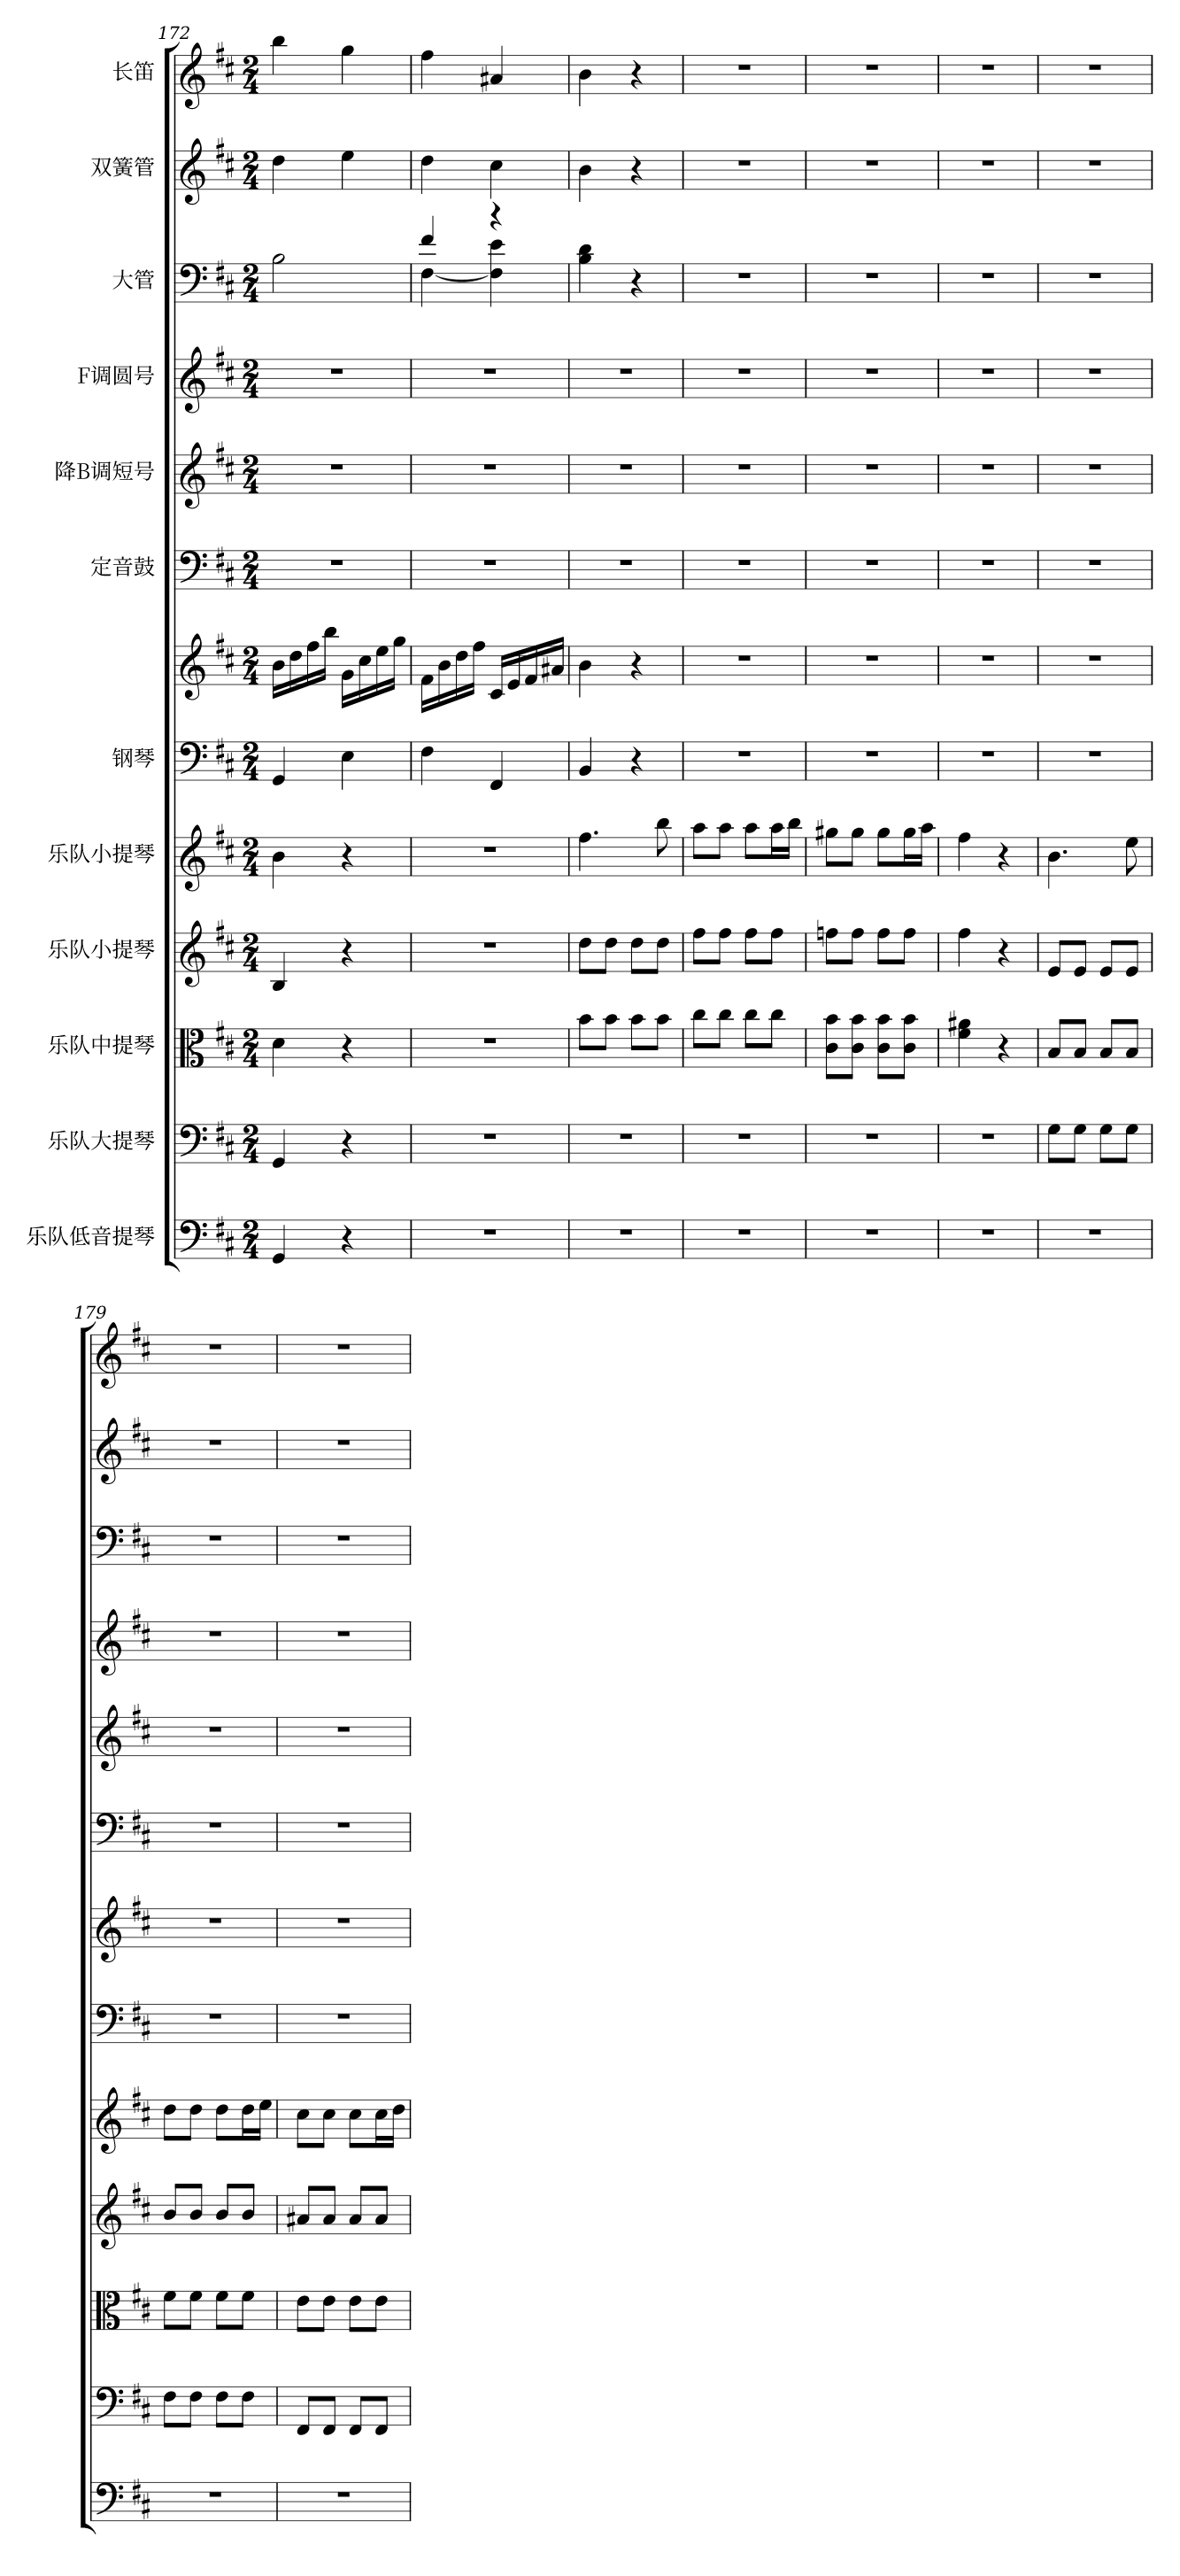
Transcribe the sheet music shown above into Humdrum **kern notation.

**kern	**kern	**kern	**kern	**kern	**kern	**kern	**kern	**kern	**kern	**kern	**kern	**kern
*part12	*part11	*part10	*part9	*part8	*part7	*part7	*part6	*part5	*part4	*part3	*part2	*part1
*staff13	*staff12	*staff11	*staff10	*staff9	*staff8	*staff7	*staff6	*staff5	*staff4	*staff3	*staff2	*staff1
*I"乐队低音提琴	*I"乐队大提琴	*I"乐队中提琴	*I"乐队小提琴	*I"乐队小提琴	*I"钢琴	*	*I"定音鼓	*I"降B调短号	*I"F调圆号	*I"大管	*I"双簧管	*I"长笛
*clefF4	*clefF4	*clefC3	*clefG2	*clefG2	*clefF4	*clefG2	*clefF4	*clefG2	*clefG2	*clefF4	*clefG2	*clefG2
*ITrd7c12	*	*	*	*	*	*	*	*ITrd1c2	*ITrd4c7	*	*	*
*k[f#c#]	*k[f#c#]	*k[f#c#]	*k[f#c#]	*k[f#c#]	*k[f#c#]	*k[f#c#]	*k[f#c#]	*k[]	*k[f#]	*k[f#c#]	*k[f#c#]	*k[f#c#]
*M2/4	*M2/4	*M2/4	*M2/4	*M2/4	*M2/4	*M2/4	*M2/4	*M2/4	*M2/4	*M2/4	*M2/4	*M2/4
=172	=172	=172	=172	=172	=172	=172	=172	=172	=172	=172	=172	=172
4GGG/	4GG/	4d\	4B/	4b\	4GG/	16b\LL	2r	2r	2r	2B\	4dd\	4bb\
.	.	.	.	.	.	16dd\	.	.	.	.	.	.
.	.	.	.	.	.	16ff#\	.	.	.	.	.	.
.	.	.	.	.	.	16bb\JJ	.	.	.	.	.	.
4r	4r	4r	4r	4r	4E\	16g\LL	.	.	.	.	4ee\	4gg\
.	.	.	.	.	.	16cc#\	.	.	.	.	.	.
.	.	.	.	.	.	16ee\	.	.	.	.	.	.
.	.	.	.	.	.	16gg\JJ	.	.	.	.	.	.
!!LO:PB:g=z
=173	=173	=173	=173	=173	=173	=173	=173	=173	=173	=173	=173	=173
*	*	*	*	*	*	*	*	*	*	*^	*	*
2r	2r	2r	2r	2r	4F#\	16f#\LL	2r	2r	2r	4f#/	[4F#\	4dd\	4ff#\
.	.	.	.	.	.	16b\	.	.	.	.	.	.	.
.	.	.	.	.	.	16dd\	.	.	.	.	.	.	.
.	.	.	.	.	.	16ff#\JJ	.	.	.	.	.	.	.
.	.	.	.	.	4FF#/	16c#/LL	.	.	.	4r	4F#\] 4e\	4cc#\	4a#X/
.	.	.	.	.	.	16e/	.	.	.	.	.	.	.
.	.	.	.	.	.	16f#/	.	.	.	.	.	.	.
.	.	.	.	.	.	16a#X/JJ	.	.	.	.	.	.	.
*	*	*	*	*	*	*	*	*	*	*v	*v	*	*
=174	=174	=174	=174	=174	=174	=174	=174	=174	=174	=174	=174	=174
2r	2r	8b\L	8dd\L	4.ff#\	4BB/	4b\	2r	2r	2r	4B\ 4d\	4b\	4b\
.	.	8b\J	8dd\J	.	.	.	.	.	.	.	.	.
.	.	8b\L	8dd\L	.	4r	4r	.	.	.	4r	4r	4r
.	.	8b\J	8dd\J	8bb\	.	.	.	.	.	.	.	.
=175	=175	=175	=175	=175	=175	=175	=175	=175	=175	=175	=175	=175
2r	2r	8cc#\L	8ff#\L	8aa\L	2r	2r	2r	2r	2r	2r	2r	2r
.	.	8cc#\J	8ff#\J	8aa\J	.	.	.	.	.	.	.	.
.	.	8cc#\L	8ff#\L	8aa\L	.	.	.	.	.	.	.	.
.	.	8cc#\J	8ff#\J	16aa\L	.	.	.	.	.	.	.	.
.	.	.	.	16bb\JJ	.	.	.	.	.	.	.	.
=176	=176	=176	=176	=176	=176	=176	=176	=176	=176	=176	=176	=176
2r	2r	8c#\ 8b\L	8ffn\L	8gg#X\L	2r	2r	2r	2r	2r	2r	2r	2r
.	.	8c#\ 8b\J	8ff\J	8gg#\J	.	.	.	.	.	.	.	.
.	.	8c#\ 8b\L	8ff\L	8gg#\L	.	.	.	.	.	.	.	.
.	.	8c#\ 8b\J	8ff\J	16gg#\L	.	.	.	.	.	.	.	.
.	.	.	.	16aa\JJ	.	.	.	.	.	.	.	.
=177	=177	=177	=177	=177	=177	=177	=177	=177	=177	=177	=177	=177
2r	2r	4f#\ 4a#X\	4ff#\	4ff#\	2r	2r	2r	2r	2r	2r	2r	2r
.	.	4r	4r	4r	.	.	.	.	.	.	.	.
=178	=178	=178	=178	=178	=178	=178	=178	=178	=178	=178	=178	=178
2r	8G\L	8B/L	8e/L	4.b\	2r	2r	2r	2r	2r	2r	2r	2r
.	8G\J	8B/J	8e/J	.	.	.	.	.	.	.	.	.
.	8G\L	8B/L	8e/L	.	.	.	.	.	.	.	.	.
.	8G\J	8B/J	8e/J	8ee\	.	.	.	.	.	.	.	.
!!LO:PB:g=z
=179	=179	=179	=179	=179	=179	=179	=179	=179	=179	=179	=179	=179
2r	8F#\L	8f#\L	8b/L	8dd\L	2r	2r	2r	2r	2r	2r	2r	2r
.	8F#\J	8f#\J	8b/J	8dd\J	.	.	.	.	.	.	.	.
.	8F#\L	8f#\L	8b/L	8dd\L	.	.	.	.	.	.	.	.
.	8F#\J	8f#\J	8b/J	16dd\L	.	.	.	.	.	.	.	.
.	.	.	.	16ee\JJ	.	.	.	.	.	.	.	.
=180	=180	=180	=180	=180	=180	=180	=180	=180	=180	=180	=180	=180
2r	8FF#/L	8e\L	8a#X/L	8cc#\L	2r	2r	2r	2r	2r	2r	2r	2r
.	8FF#/J	8e\J	8a#/J	8cc#\J	.	.	.	.	.	.	.	.
.	8FF#/L	8e\L	8a#/L	8cc#\L	.	.	.	.	.	.	.	.
.	8FF#/J	8e\J	8a#/J	16cc#\L	.	.	.	.	.	.	.	.
.	.	.	.	16dd\JJ	.	.	.	.	.	.	.	.
=	=	=	=	=	=	=	=	=	=	=	=	=
*-	*-	*-	*-	*-	*-	*-	*-	*-	*-	*-	*-	*-
